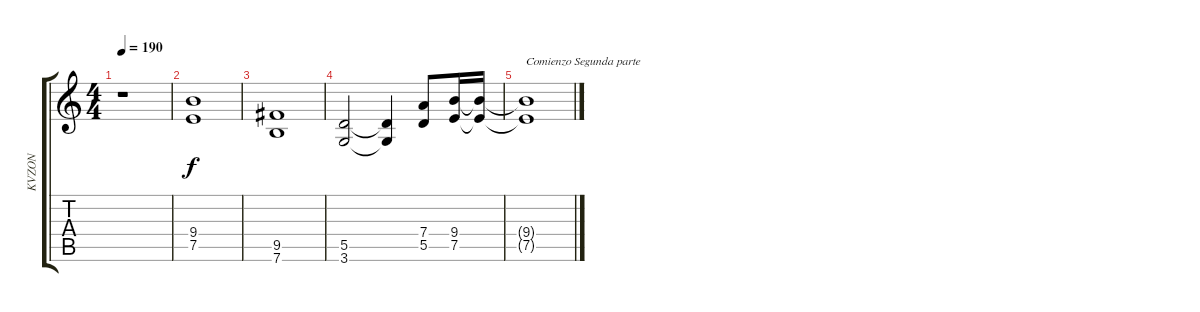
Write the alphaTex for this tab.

\track ("KVZON" "KVZON") {instrument distortionguitar}
\staff {score tabs}
\tuning (E4 B3 G3 D3 A2 E2) {hide}
\ts (4 4)
\tempo 190
\clef g2
\ks c
r.1{dy f} |
(9.4 7.5).1 |
(9.5 7.6).1 |
(5.5 3.6).2 (5.5{t} 3.6{t}).4 (7.4 5.5).8 (9.4 7.5).16 (9.4{t} 7.5{t}).16 |
(9.4{t} 7.5{t}).1{txt "Comienzo Segunda parte"}
